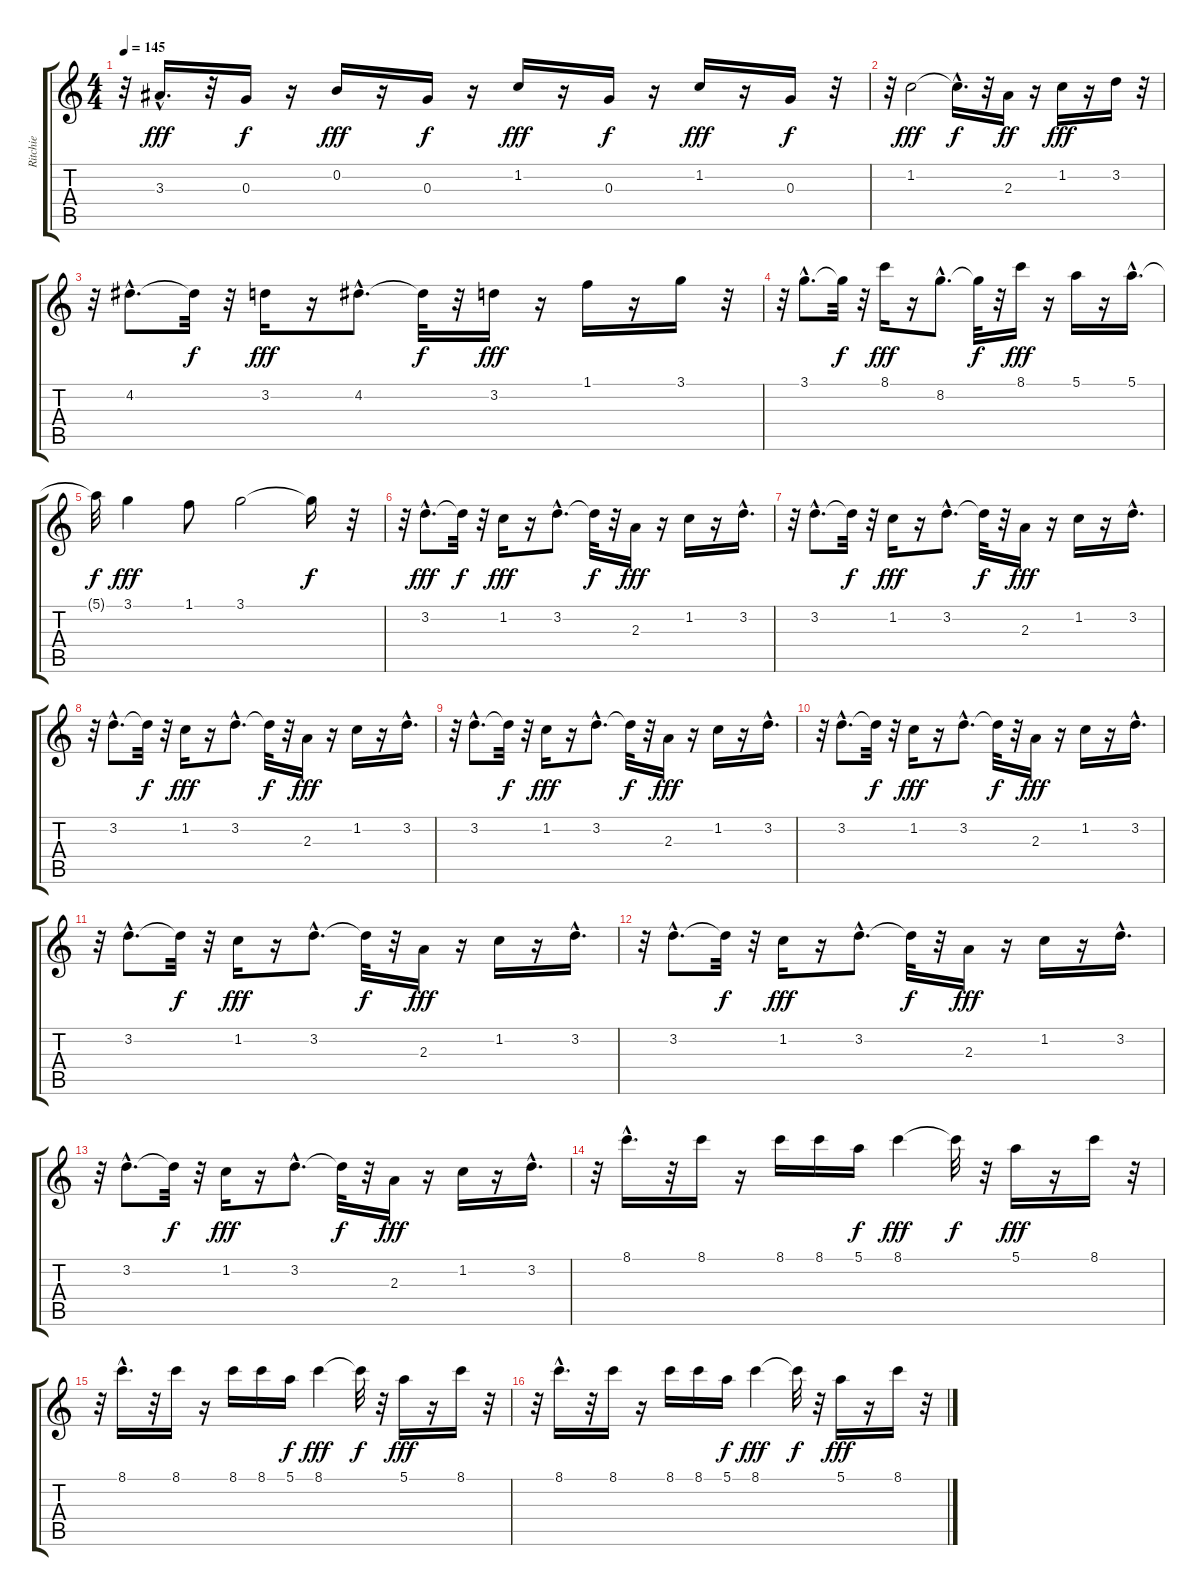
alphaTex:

\track ("Ritchie" "Ritchie") {instrument overdrivenguitar}
\staff {score tabs}
\tuning (E4 B3 G3 D3 A2 E2) {hide}
\ts (4 4)
\tempo 145
\clef g2
\ks c
r.32{dy fff} 3.3{hac}.16{d} r.32 0.3.16{dy f} r.16 0.2.16{dy fff} r.16 0.3.16{dy f} r.16 1.2.16{dy fff} r.16 0.3.16{dy f} r.16 1.2.16{dy fff} r.16 0.3.16{dy f} r.32 |
r.32 1.2.2{dy fff} 1.2{hac t}.16{d dy f} r.32 2.3.16{dy ff} r.16 1.2.16{dy fff} r.16 3.2.16 r.32 |
r.32 4.2{hac}.8{d} 4.2{t}.32{dy f} r.32 3.2.16{dy fff} r.16 4.2{hac}.8{d} 4.2{t}.32{dy f} r.32 3.2.16{dy fff} r.16 1.1.16 r.16 3.1.16 r.32 |
r.32 3.1{hac}.8{d} 3.1{t}.32{dy f} r.32 8.1.16{dy fff} r.16 8.2{hac}.8{d} 8.2{t}.32{dy f} r.32 8.1.16{dy fff} r.16 5.1.16 r.16 5.1{hac}.16{d} |
5.1{t}.32{dy f} 3.1.4{dy fff} 1.1.8 3.1.2 3.1{t}.16{dy f} r.32 |
r.32 3.2{hac}.8{d dy fff} 3.2{t}.32{dy f} r.32 1.2.16{dy fff} r.16 3.2{hac}.8{d} 3.2{t}.32{dy f} r.32 2.3.16{dy fff} r.16 1.2.16 r.16 3.2{hac}.16{d} |
r.32 3.2{hac}.8{d} 3.2{t}.32{dy f} r.32 1.2.16{dy fff} r.16 3.2{hac}.8{d} 3.2{t}.32{dy f} r.32 2.3.16{dy fff} r.16 1.2.16 r.16 3.2{hac}.16{d} |
r.32 3.2{hac}.8{d} 3.2{t}.32{dy f} r.32 1.2.16{dy fff} r.16 3.2{hac}.8{d} 3.2{t}.32{dy f} r.32 2.3.16{dy fff} r.16 1.2.16 r.16 3.2{hac}.16{d} |
r.32 3.2{hac}.8{d} 3.2{t}.32{dy f} r.32 1.2.16{dy fff} r.16 3.2{hac}.8{d} 3.2{t}.32{dy f} r.32 2.3.16{dy fff} r.16 1.2.16 r.16 3.2{hac}.16{d} |
r.32 3.2{hac}.8{d} 3.2{t}.32{dy f} r.32 1.2.16{dy fff} r.16 3.2{hac}.8{d} 3.2{t}.32{dy f} r.32 2.3.16{dy fff} r.16 1.2.16 r.16 3.2{hac}.16{d} |
r.32 3.2{hac}.8{d} 3.2{t}.32{dy f} r.32 1.2.16{dy fff} r.16 3.2{hac}.8{d} 3.2{t}.32{dy f} r.32 2.3.16{dy fff} r.16 1.2.16 r.16 3.2{hac}.16{d} |
r.32 3.2{hac}.8{d} 3.2{t}.32{dy f} r.32 1.2.16{dy fff} r.16 3.2{hac}.8{d} 3.2{t}.32{dy f} r.32 2.3.16{dy fff} r.16 1.2.16 r.16 3.2{hac}.16{d} |
r.32 3.2{hac}.8{d} 3.2{t}.32{dy f} r.32 1.2.16{dy fff} r.16 3.2{hac}.8{d} 3.2{t}.32{dy f} r.32 2.3.16{dy fff} r.16 1.2.16 r.16 3.2{hac}.16{d} |
r.32 8.1{hac}.16{d} r.32 8.1.16 r.16 8.1.16 8.1.16 5.1.16{dy f} 8.1.4{dy fff} 8.1{t}.32{dy f} r.32 5.1.16{dy fff} r.16 8.1.16 r.32 |
r.32 8.1{hac}.16{d} r.32 8.1.16 r.16 8.1.16 8.1.16 5.1.16{dy f} 8.1.4{dy fff} 8.1{t}.32{dy f} r.32 5.1.16{dy fff} r.16 8.1.16 r.32 |
r.32 8.1{hac}.16{d} r.32 8.1.16 r.16 8.1.16 8.1.16 5.1.16{dy f} 8.1.4{dy fff} 8.1{t}.32{dy f} r.32 5.1.16{dy fff} r.16 8.1.16 r.32
